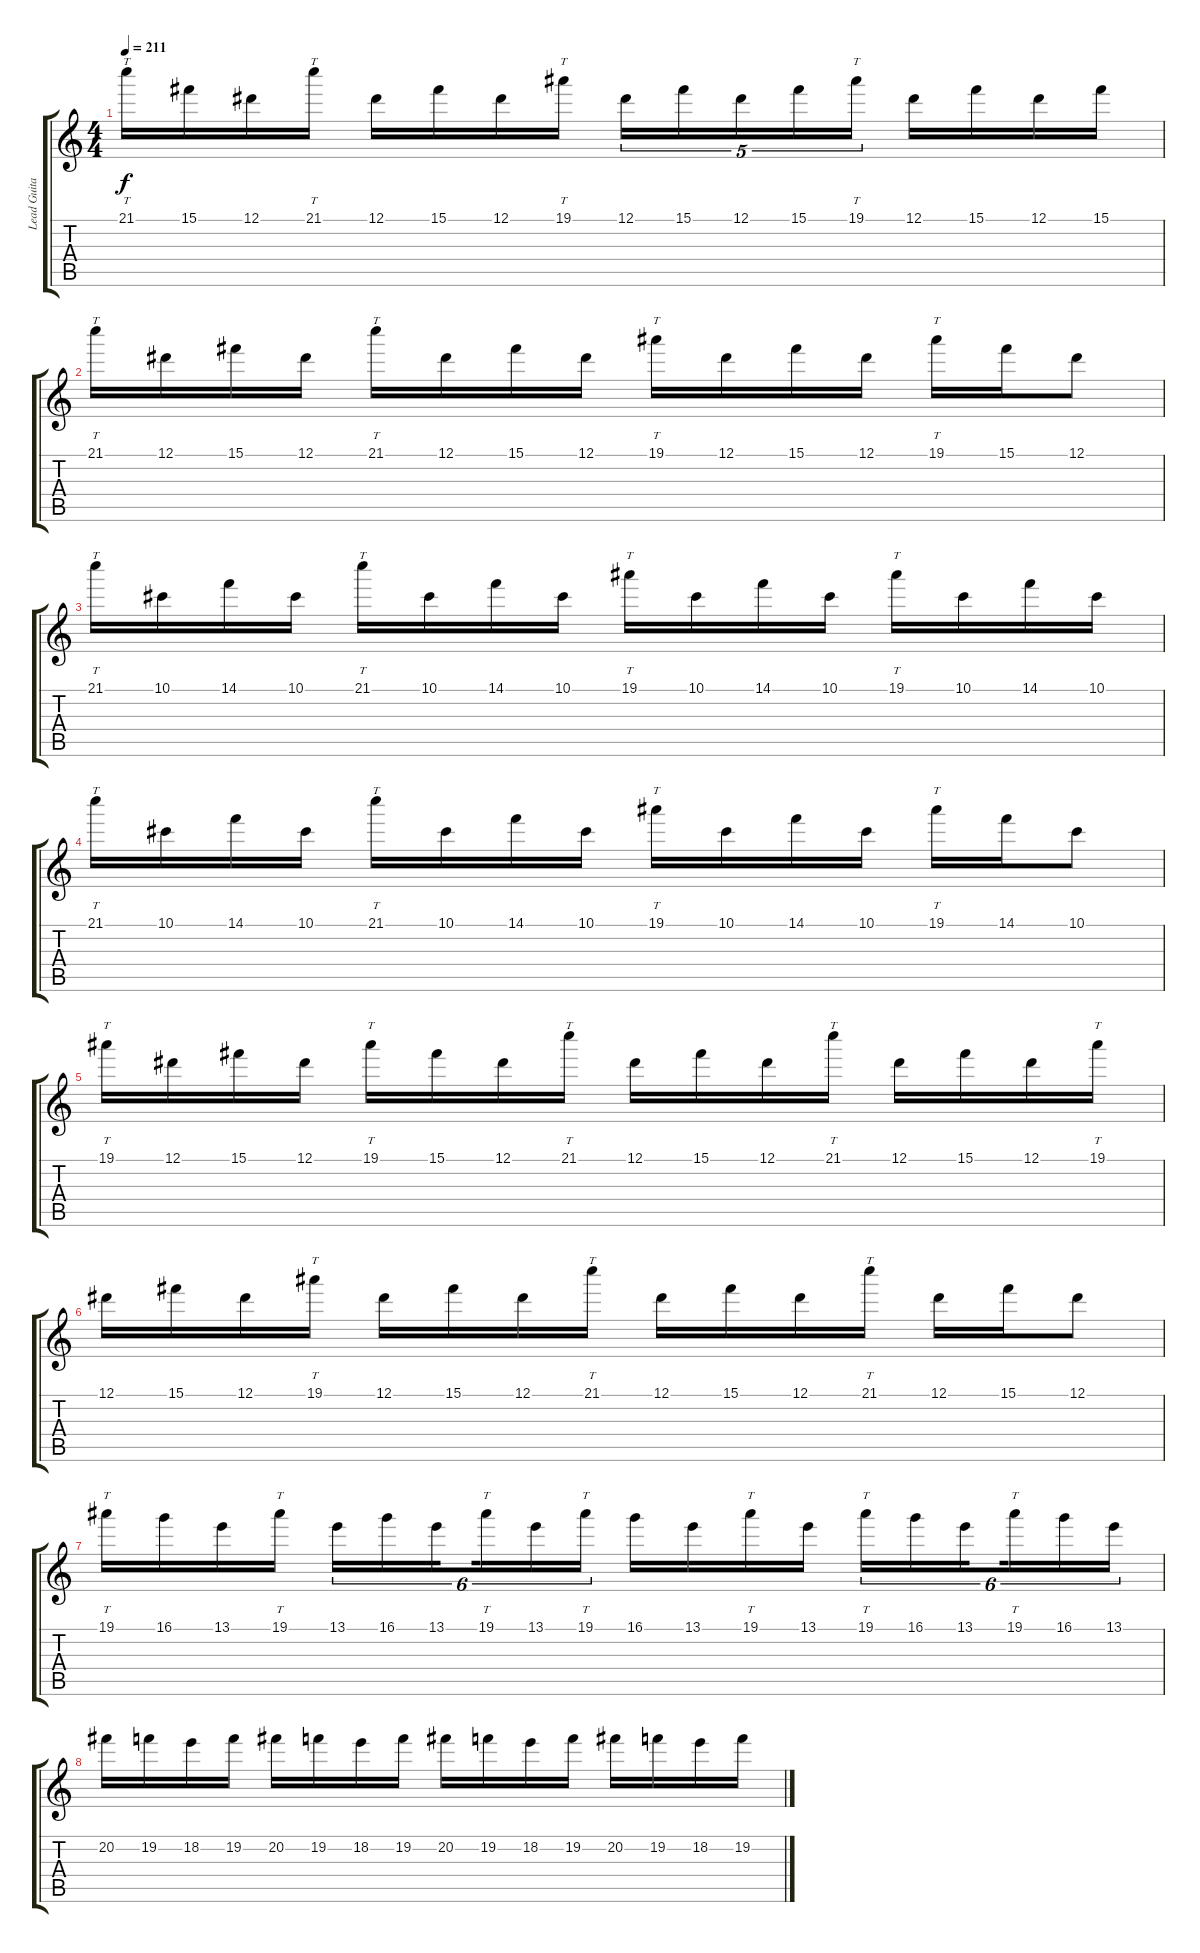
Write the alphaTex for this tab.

\track ("Lead Guitar (Malmsteen)" "Lead Guita") {instrument distortionguitar}
\staff {score tabs}
\tuning (Eb4 Bb3 Gb3 Db3 Ab2 Eb2) {hide}
\ts (4 4)
\tempo 211
\clef g2
\ks c
21.1.16{tt dy f} 15.1.16 12.1.16 21.1.16{tt} 12.1.16 15.1.16 12.1.16 19.1.16{tt} 12.1.16{tu (5 4)} 15.1.16{tu (5 4)} 12.1.16{tu (5 4)} 15.1.16{tu (5 4)} 19.1.16{tt tu (5 4)} 12.1.16 15.1.16 12.1.16 15.1.16 |
21.1.16{tt} 12.1.16 15.1.16 12.1.16 21.1.16{tt} 12.1.16 15.1.16 12.1.16 19.1.16{tt} 12.1.16 15.1.16 12.1.16 19.1.16{tt} 15.1.16 12.1.8 |
21.1.16{tt} 10.1.16 14.1.16 10.1.16 21.1.16{tt} 10.1.16 14.1.16 10.1.16 19.1.16{tt} 10.1.16 14.1.16 10.1.16 19.1.16{tt} 10.1.16 14.1.16 10.1.16 |
21.1.16{tt} 10.1.16 14.1.16 10.1.16 21.1.16{tt} 10.1.16 14.1.16 10.1.16 19.1.16{tt} 10.1.16 14.1.16 10.1.16 19.1.16{tt} 14.1.16 10.1.8 |
19.1.16{tt} 12.1.16 15.1.16 12.1.16 19.1.16{tt} 15.1.16 12.1.16 21.1.16{tt} 12.1.16 15.1.16 12.1.16 21.1.16{tt} 12.1.16 15.1.16 12.1.16 19.1.16{tt} |
12.1.16 15.1.16 12.1.16 19.1.16{tt} 12.1.16 15.1.16 12.1.16 21.1.16{tt} 12.1.16 15.1.16 12.1.16 21.1.16{tt} 12.1.16 15.1.16 12.1.8 |
19.1.16{tt} 16.1.16 13.1.16 19.1.16{tt} 13.1.16{tu (6 4)} 16.1.16{tu (6 4)} 13.1.16{tu (6 4) beam splitsecondary} 19.1.16{tt tu (6 4)} 13.1.16{tu (6 4)} 19.1.16{tt tu (6 4)} 16.1.16 13.1.16 19.1.16{tt} 13.1.16 19.1.16{tt tu (6 4)} 16.1.16{tu (6 4)} 13.1.16{tu (6 4) beam splitsecondary} 19.1.16{tt tu (6 4)} 16.1.16{tu (6 4)} 13.1.16{tu (6 4)} |
20.2.16 19.2.16 18.2.16 19.2.16 20.2.16 19.2.16 18.2.16 19.2.16 20.2.16 19.2.16 18.2.16 19.2.16 20.2.16 19.2.16 18.2.16 19.2.16
